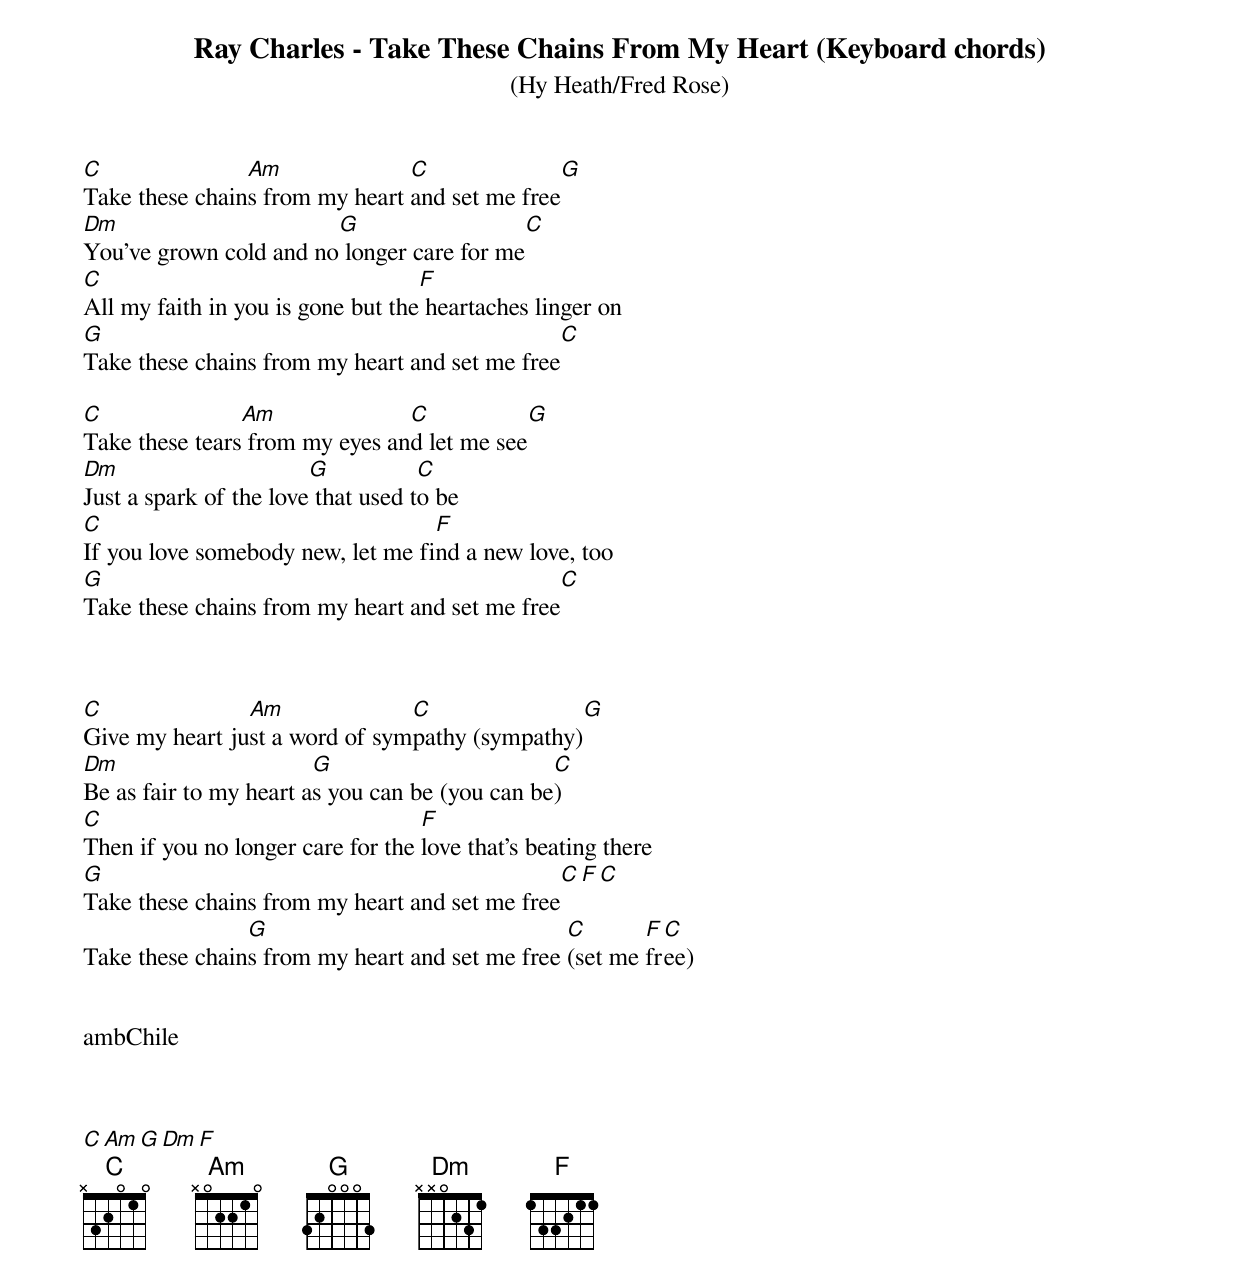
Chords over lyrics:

Ray Charles - Take These Chains From My Heart (Keyboard chords)
(Hy Heath/Fred Rose)

C		Am	        C			G
Take these chains from my heart and set me free
Dm			G		        C
You've grown cold and no longer care for me
C				   F
All my faith in you is gone but the heartaches linger on
G					            C
Take these chains from my heart and set me free

C		Am	        C			G
Take these tears from my eyes and let me see
Dm			G	    C
Just a spark of the love that used to be
C				   F
If you love somebody new, let me find a new love, too
G					            C
Take these chains from my heart and set me free



C		Am	        C			G
Give my heart just a word of sympathy (sympathy)
Dm			G		        C
Be as fair to my heart as you can be (you can be)
C				   F
Then if you no longer care for the love that's beating there
G					            C  F C
Take these chains from my heart and set me free
		G				C	F C
Take these chains from my heart and set me free (set me free)


ambChile



  C      Am     G      Dm     F
